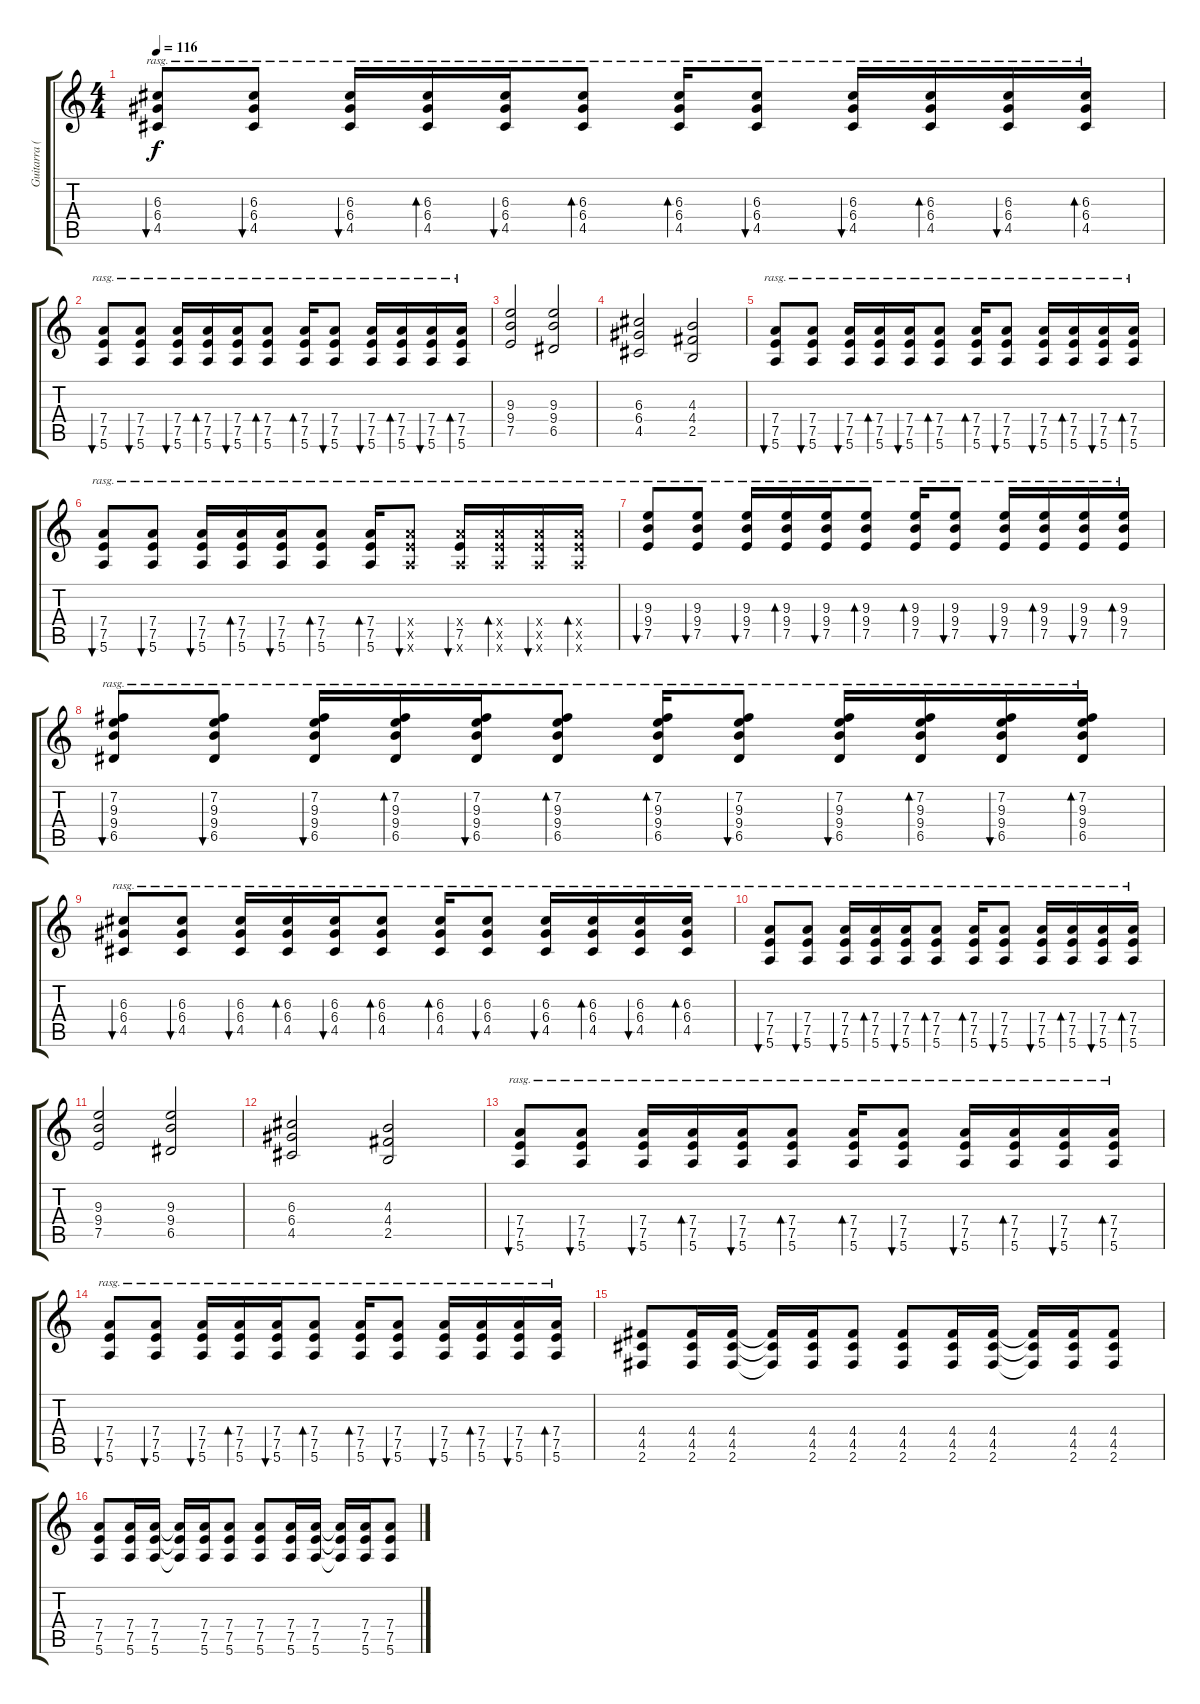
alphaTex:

\track ("Guitarra (Ac)" "Guitarra (") {instrument acousticguitarsteel}
\staff {score tabs}
\tuning (E4 B3 G3 D3 A2 E2) {hide}
\ts (4 4)
\tempo 116
\clef g2
\ks c
(6.3 6.4 4.5).8{bu 60 rasg ii dy f} (6.3 6.4 4.5).8{bu 120 rasg ii} (6.3 6.4 4.5).16{bu 120 rasg ii} (6.3 6.4 4.5).16{bd 120 rasg ii} (6.3 6.4 4.5).16{bu 120 rasg ii} (6.3 6.4 4.5).8{bd 120 rasg ii} (6.3 6.4 4.5).16{bd 120 rasg ii} (6.3 6.4 4.5).8{bu 120 rasg ii} (6.3 6.4 4.5).16{bu 120 rasg ii} (6.3 6.4 4.5).16{bd 120 rasg ii} (6.3 6.4 4.5).16{bu 120 rasg ii} (6.3 6.4 4.5).16{bd 120 rasg ii} |
(7.4 7.5 5.6).8{bu 60 rasg ii} (7.4 7.5 5.6).8{bu 120 rasg ii} (7.4 7.5 5.6).16{bu 120 rasg ii} (7.4 7.5 5.6).16{bd 120 rasg ii} (7.4 7.5 5.6).16{bu 120 rasg ii} (7.4 7.5 5.6).8{bd 120 rasg ii} (7.4 7.5 5.6).16{bd 120 rasg ii} (7.4 7.5 5.6).8{bu 120 rasg ii} (7.4 7.5 5.6).16{bu 120 rasg ii} (7.4 7.5 5.6).16{bd 120 rasg ii} (7.4 7.5 5.6).16{bu 120 rasg ii} (7.4 7.5 5.6).16{bd 120 rasg ii} |
(9.3 9.4 7.5).2 (9.3 9.4 6.5).2 |
(6.3 6.4 4.5).2 (4.3 4.4 2.5).2 |
(7.4 7.5 5.6).8{bu 60 rasg ii} (7.4 7.5 5.6).8{bu 120 rasg ii} (7.4 7.5 5.6).16{bu 120 rasg ii} (7.4 7.5 5.6).16{bd 120 rasg ii} (7.4 7.5 5.6).16{bu 120 rasg ii} (7.4 7.5 5.6).8{bd 120 rasg ii} (7.4 7.5 5.6).16{bd 120 rasg ii} (7.4 7.5 5.6).8{bu 120 rasg ii} (7.4 7.5 5.6).16{bu 120 rasg ii} (7.4 7.5 5.6).16{bd 120 rasg ii} (7.4 7.5 5.6).16{bu 120 rasg ii} (7.4 7.5 5.6).16{bd 120 rasg ii} |
(7.4 7.5 5.6).8{bu 60 rasg ii} (7.4 7.5 5.6).8{bu 120 rasg ii} (7.4 7.5 5.6).16{bu 120 rasg ii} (7.4 7.5 5.6).16{bd 120 rasg ii} (7.4 7.5 5.6).16{bu 120 rasg ii} (7.4 7.5 5.6).8{bd 120 rasg ii} (7.4 7.5 5.6).16{bd 120 rasg ii} (7.4{x} 7.5{x} 5.6{x}).8{bu 120 rasg ii} (7.4{x} 7.5 5.6{x}).16{bu 120 rasg ii} (7.4{x} 7.5{x} 5.6{x}).16{bd 120 rasg ii} (7.4{x} 7.5{x} 5.6{x}).16{bu 120 rasg ii} (7.4{x} 7.5{x} 5.6{x}).16{bd 120 rasg ii} |
(9.3 9.4 7.5).8{bu 60 rasg ii} (9.3 9.4 7.5).8{bu 120 rasg ii} (9.3 9.4 7.5).16{bu 120 rasg ii} (9.3 9.4 7.5).16{bd 120 rasg ii} (9.3 9.4 7.5).16{bu 120 rasg ii} (9.3 9.4 7.5).8{bd 120 rasg ii} (9.3 9.4 7.5).16{bd 120 rasg ii} (9.3 9.4 7.5).8{bu 120 rasg ii} (9.3 9.4 7.5).16{bu 120 rasg ii} (9.3 9.4 7.5).16{bd 120 rasg ii} (9.3 9.4 7.5).16{bu 120 rasg ii} (9.3 9.4 7.5).16{bd 120 rasg ii} |
(7.2 9.3 9.4 6.5).8{bu 60 rasg ii} (7.2 9.3 9.4 6.5).8{bu 120 rasg ii} (7.2 9.3 9.4 6.5).16{bu 120 rasg ii} (7.2 9.3 9.4 6.5).16{bd 120 rasg ii} (7.2 9.3 9.4 6.5).16{bu 120 rasg ii} (7.2 9.3 9.4 6.5).8{bd 120 rasg ii} (7.2 9.3 9.4 6.5).16{bd 120 rasg ii} (7.2 9.3 9.4 6.5).8{bu 120 rasg ii} (7.2 9.3 9.4 6.5).16{bu 120 rasg ii} (7.2 9.3 9.4 6.5).16{bd 120 rasg ii} (7.2 9.3 9.4 6.5).16{bu 120 rasg ii} (7.2 9.3 9.4 6.5).16{bd 120 rasg ii} |
(6.3 6.4 4.5).8{bu 60 rasg ii} (6.3 6.4 4.5).8{bu 120 rasg ii} (6.3 6.4 4.5).16{bu 120 rasg ii} (6.3 6.4 4.5).16{bd 120 rasg ii} (6.3 6.4 4.5).16{bu 120 rasg ii} (6.3 6.4 4.5).8{bd 120 rasg ii} (6.3 6.4 4.5).16{bd 120 rasg ii} (6.3 6.4 4.5).8{bu 120 rasg ii} (6.3 6.4 4.5).16{bu 120 rasg ii} (6.3 6.4 4.5).16{bd 120 rasg ii} (6.3 6.4 4.5).16{bu 120 rasg ii} (6.3 6.4 4.5).16{bd 120 rasg ii} |
(7.4 7.5 5.6).8{bu 60 rasg ii} (7.4 7.5 5.6).8{bu 120 rasg ii} (7.4 7.5 5.6).16{bu 120 rasg ii} (7.4 7.5 5.6).16{bd 120 rasg ii} (7.4 7.5 5.6).16{bu 120 rasg ii} (7.4 7.5 5.6).8{bd 120 rasg ii} (7.4 7.5 5.6).16{bd 120 rasg ii} (7.4 7.5 5.6).8{bu 120 rasg ii} (7.4 7.5 5.6).16{bu 120 rasg ii} (7.4 7.5 5.6).16{bd 120 rasg ii} (7.4 7.5 5.6).16{bu 120 rasg ii} (7.4 7.5 5.6).16{bd 120 rasg ii} |
(9.3 9.4 7.5).2 (9.3 9.4 6.5).2 |
(6.3 6.4 4.5).2 (4.3 4.4 2.5).2 |
(7.4 7.5 5.6).8{bu 60 rasg ii} (7.4 7.5 5.6).8{bu 120 rasg ii} (7.4 7.5 5.6).16{bu 120 rasg ii} (7.4 7.5 5.6).16{bd 120 rasg ii} (7.4 7.5 5.6).16{bu 120 rasg ii} (7.4 7.5 5.6).8{bd 120 rasg ii} (7.4 7.5 5.6).16{bd 120 rasg ii} (7.4 7.5 5.6).8{bu 120 rasg ii} (7.4 7.5 5.6).16{bu 120 rasg ii} (7.4 7.5 5.6).16{bd 120 rasg ii} (7.4 7.5 5.6).16{bu 120 rasg ii} (7.4 7.5 5.6).16{bd 120 rasg ii} |
(7.4 7.5 5.6).8{bu 60 rasg ii} (7.4 7.5 5.6).8{bu 120 rasg ii} (7.4 7.5 5.6).16{bu 120 rasg ii} (7.4 7.5 5.6).16{bd 120 rasg ii} (7.4 7.5 5.6).16{bu 120 rasg ii} (7.4 7.5 5.6).8{bd 120 rasg ii} (7.4 7.5 5.6).16{bd 120 rasg ii} (7.4 7.5 5.6).8{bu 120 rasg ii} (7.4 7.5 5.6).16{bu 120 rasg ii} (7.4 7.5 5.6).16{bd 120 rasg ii} (7.4 7.5 5.6).16{bu 120 rasg ii} (7.4 7.5 5.6).16{bd 120 rasg ii} |
(4.4 4.5 2.6).8 (4.4 4.5 2.6).16 (4.4 4.5 2.6).16 (4.4{t} 4.5{t} 2.6{t}).16 (4.4 4.5 2.6).16 (4.4 4.5 2.6).8 (4.4 4.5 2.6).8 (4.4 4.5 2.6).16 (4.4 4.5 2.6).16 (4.4{t} 4.5{t} 2.6{t}).16 (4.4 4.5 2.6).16 (4.4 4.5 2.6).8 |
(7.4 7.5 5.6).8 (7.4 7.5 5.6).16 (7.4 7.5 5.6).16 (7.4{t} 7.5{t} 5.6{t}).16 (7.4 7.5 5.6).16 (7.4 7.5 5.6).8 (7.4 7.5 5.6).8 (7.4 7.5 5.6).16 (7.4 7.5 5.6).16 (7.4{t} 7.5{t} 5.6{t}).16 (7.4 7.5 5.6).16 (7.4 7.5 5.6).8
